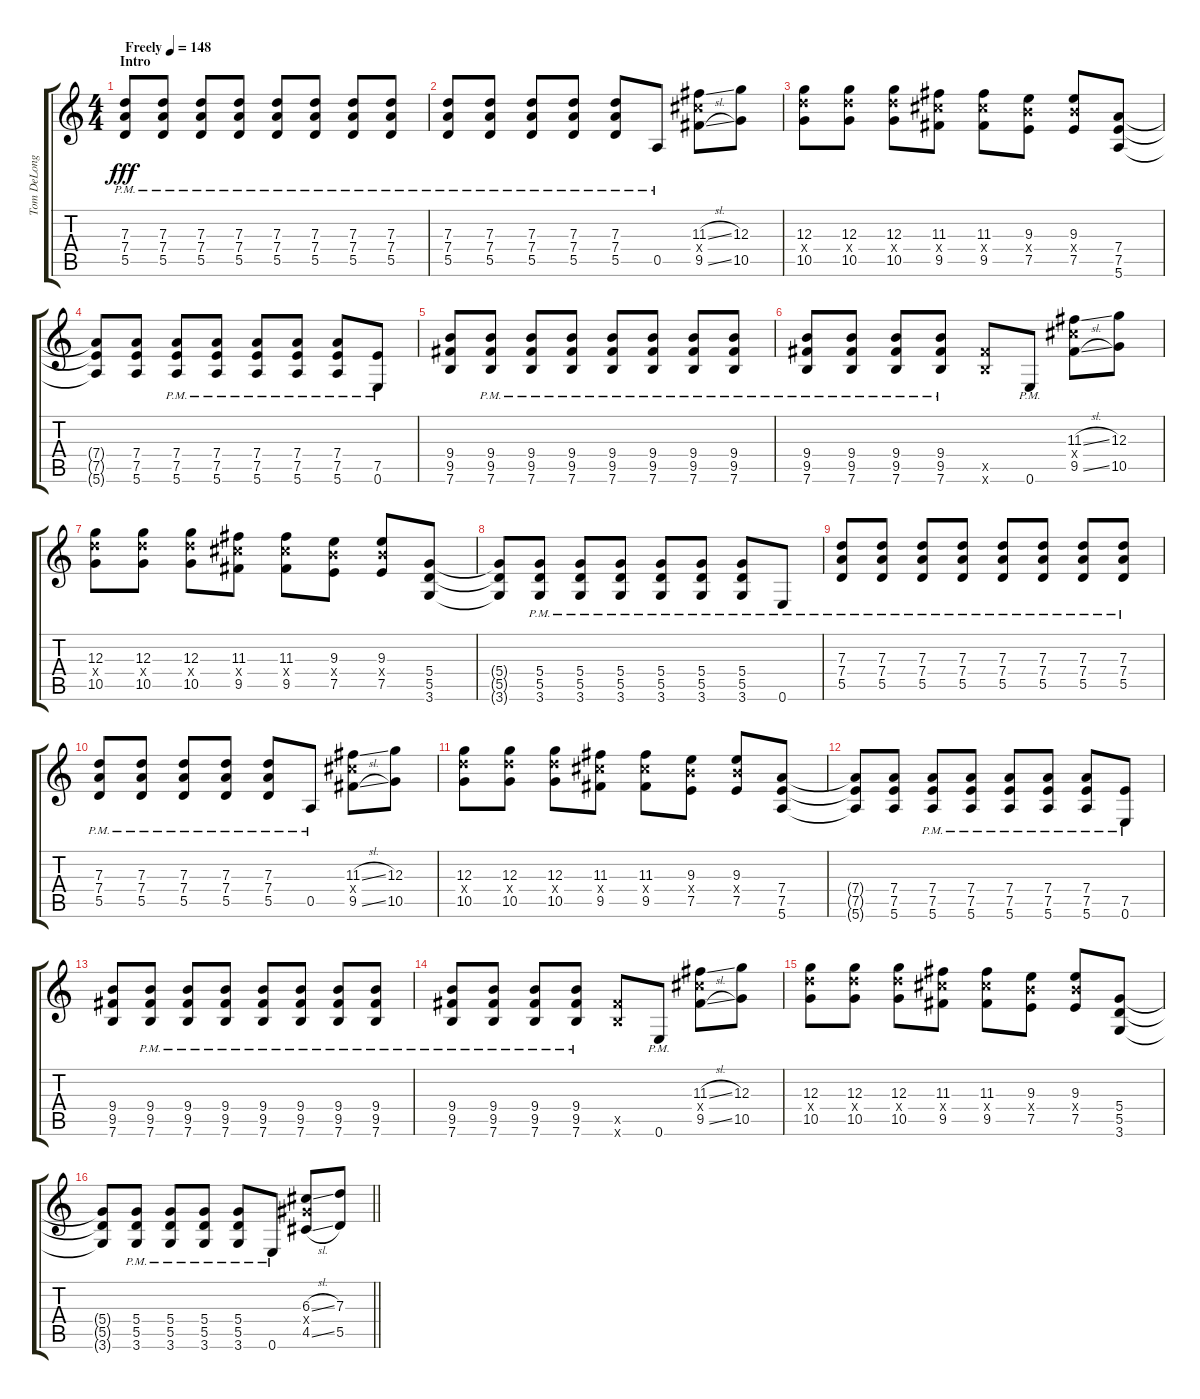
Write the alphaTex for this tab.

\track ("Tom DeLonge" "Tom DeLong") {instrument distortionguitar}
\staff {score tabs}
\tuning (E4 B3 G3 D3 A2 E2) {hide}
\ts (4 4)
\section ("" "Intro")
\tempo (148 "Freely")
\clef g2
\ks c
(7.3{pm} 7.4{pm} 5.5{pm}).8{dy fff instrument distortionguitar} (7.3{pm} 7.4{pm} 5.5{pm}).8 (7.3{pm} 7.4{pm} 5.5{pm}).8 (7.3{pm} 7.4{pm} 5.5{pm}).8 (7.3{pm} 7.4{pm} 5.5{pm}).8 (7.3{pm} 7.4{pm} 5.5{pm}).8 (7.3{pm} 7.4{pm} 5.5{pm}).8 (7.3{pm} 7.4{pm} 5.5{pm}).8 |
(7.3{pm} 7.4{pm} 5.5{pm}).8 (7.3{pm} 7.4{pm} 5.5{pm}).8 (7.3{pm} 7.4{pm} 5.5{pm}).8 (7.3{pm} 7.4{pm} 5.5{pm}).8 (7.3{pm} 7.4{pm} 5.5{pm}).8 0.5{pm}.8 (11.3{sl} 11.4{x} 9.5{sl}).8 (12.3 10.5).8 |
(12.3 12.4{x} 10.5).8 (12.3 12.4{x} 10.5).8 (12.3 12.4{x} 10.5).8 (11.3 11.4{x} 9.5).8 (11.3 11.4{x} 9.5).8 (9.3 9.4{x} 7.5).8 (9.3 9.4{x} 7.5).8 (7.4 7.5 5.6).8 |
(7.4{t} 7.5{t} 5.6{t}).8 (7.4 7.5 5.6).8 (7.4{pm} 7.5{pm} 5.6{pm}).8 (7.4{pm} 7.5{pm} 5.6{pm}).8 (7.4{pm} 7.5{pm} 5.6{pm}).8 (7.4{pm} 7.5{pm} 5.6{pm}).8 (7.4{pm} 7.5{pm} 5.6{pm}).8 (7.5{pm} 0.6{pm}).8 |
(9.4 9.5 7.6).8 (9.4{pm} 9.5{pm} 7.6{pm}).8 (9.4{pm} 9.5{pm} 7.6{pm}).8 (9.4{pm} 9.5{pm} 7.6{pm}).8 (9.4{pm} 9.5{pm} 7.6{pm}).8 (9.4{pm} 9.5{pm} 7.6{pm}).8 (9.4{pm} 9.5{pm} 7.6{pm}).8 (9.4{pm} 9.5{pm} 7.6{pm}).8 |
(9.4{pm} 9.5{pm} 7.6{pm}).8 (9.4{pm} 9.5{pm} 7.6{pm}).8 (9.4{pm} 9.5{pm} 7.6{pm}).8 (9.4{pm} 9.5{pm} 7.6{pm}).8 (9.5{x} 7.6{x}).8 0.6{pm}.8 (11.3{sl} 11.4{x} 9.5{sl}).8 (12.3 10.5).8 |
(12.3 12.4{x} 10.5).8 (12.3 12.4{x} 10.5).8 (12.3 12.4{x} 10.5).8 (11.3 11.4{x} 9.5).8 (11.3 11.4{x} 9.5).8 (9.3 9.4{x} 7.5).8 (9.3 9.4{x} 7.5).8 (5.4 5.5 3.6).8 |
(5.4{t} 5.5{t} 3.6{t}).8 (5.4{pm} 5.5{pm} 3.6{pm}).8 (5.4{pm} 5.5{pm} 3.6{pm}).8 (5.4{pm} 5.5{pm} 3.6{pm}).8 (5.4{pm} 5.5{pm} 3.6{pm}).8 (5.4{pm} 5.5{pm} 3.6{pm}).8 (5.4{pm} 5.5{pm} 3.6{pm}).8 0.6{pm}.8 |
(7.3{pm} 7.4{pm} 5.5{pm}).8 (7.3{pm} 7.4{pm} 5.5{pm}).8 (7.3{pm} 7.4{pm} 5.5{pm}).8 (7.3{pm} 7.4{pm} 5.5{pm}).8 (7.3{pm} 7.4{pm} 5.5{pm}).8 (7.3{pm} 7.4{pm} 5.5{pm}).8 (7.3{pm} 7.4{pm} 5.5{pm}).8 (7.3{pm} 7.4{pm} 5.5{pm}).8 |
(7.3{pm} 7.4{pm} 5.5{pm}).8 (7.3{pm} 7.4{pm} 5.5{pm}).8 (7.3{pm} 7.4{pm} 5.5{pm}).8 (7.3{pm} 7.4{pm} 5.5{pm}).8 (7.3{pm} 7.4{pm} 5.5{pm}).8 0.5{pm}.8 (11.3{sl} 11.4{x} 9.5{sl}).8 (12.3 10.5).8 |
(12.3 12.4{x} 10.5).8 (12.3 12.4{x} 10.5).8 (12.3 12.4{x} 10.5).8 (11.3 11.4{x} 9.5).8 (11.3 11.4{x} 9.5).8 (9.3 9.4{x} 7.5).8 (9.3 9.4{x} 7.5).8 (7.4 7.5 5.6).8 |
(7.4{t} 7.5{t} 5.6{t}).8 (7.4 7.5 5.6).8 (7.4{pm} 7.5{pm} 5.6{pm}).8 (7.4{pm} 7.5{pm} 5.6{pm}).8 (7.4{pm} 7.5{pm} 5.6{pm}).8 (7.4{pm} 7.5{pm} 5.6{pm}).8 (7.4{pm} 7.5{pm} 5.6{pm}).8 (7.5{pm} 0.6{pm}).8 |
(9.4 9.5 7.6).8 (9.4{pm} 9.5{pm} 7.6{pm}).8 (9.4{pm} 9.5{pm} 7.6{pm}).8 (9.4{pm} 9.5{pm} 7.6{pm}).8 (9.4{pm} 9.5{pm} 7.6{pm}).8 (9.4{pm} 9.5{pm} 7.6{pm}).8 (9.4{pm} 9.5{pm} 7.6{pm}).8 (9.4{pm} 9.5{pm} 7.6{pm}).8 |
(9.4{pm} 9.5{pm} 7.6{pm}).8 (9.4{pm} 9.5{pm} 7.6{pm}).8 (9.4{pm} 9.5{pm} 7.6{pm}).8 (9.4{pm} 9.5{pm} 7.6{pm}).8 (9.5{x} 7.6{x}).8 0.6{pm}.8 (11.3{sl} 11.4{x} 9.5{sl}).8 (12.3 10.5).8 |
(12.3 12.4{x} 10.5).8 (12.3 12.4{x} 10.5).8 (12.3 12.4{x} 10.5).8 (11.3 11.4{x} 9.5).8 (11.3 11.4{x} 9.5).8 (9.3 9.4{x} 7.5).8 (9.3 9.4{x} 7.5).8 (5.4 5.5 3.6).8 |
\barLineRight lightlight
(5.4{t} 5.5{t} 3.6{t}).8 (5.4{pm} 5.5{pm} 3.6{pm}).8 (5.4{pm} 5.5{pm} 3.6{pm}).8 (5.4{pm} 5.5{pm} 3.6{pm}).8 (5.4{pm} 5.5{pm} 3.6{pm}).8 0.6{pm}.8 (6.3{sl} 6.4{x} 4.5{sl}).8 (7.3 5.5).8
